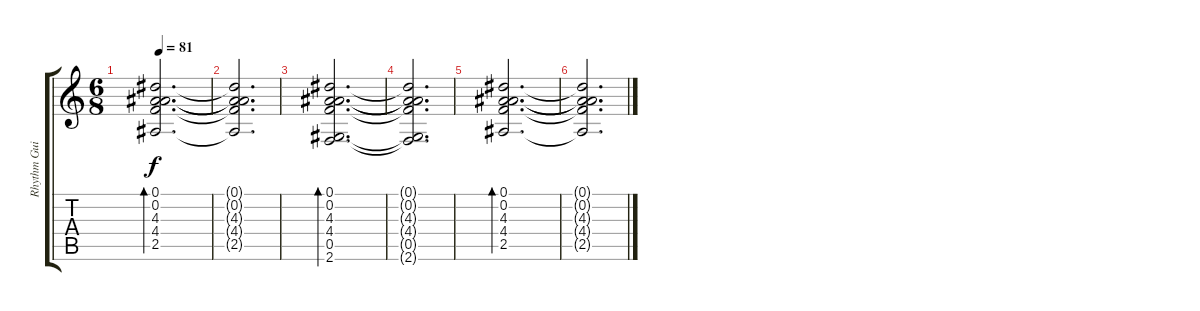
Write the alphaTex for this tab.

\track ("Rhythm Guitar" "Rhythm Gui") {instrument acousticguitarsteel}
\staff {score tabs}
\tuning (Eb4 Bb3 Gb3 Db3 Ab2 Eb2) {hide}
\ts (6 8)
\tempo 81
\clef g2
\ks c
(0.1 0.2 4.3 4.4 2.5).2{d bd 60 dy f} |
(0.1{t} 0.2{t} 4.3{t} 4.4{t} 2.5{t}).2{d} |
(0.1 0.2 4.3 4.4 0.5 2.6).2{d bd 60} |
(0.1{t} 0.2{t} 4.3{t} 4.4{t} 0.5{t} 2.6{t}).2{d} |
(0.1 0.2 4.3 4.4 2.5).2{d bd 60} |
(0.1{t} 0.2{t} 4.3{t} 4.4{t} 2.5{t}).2{d}
